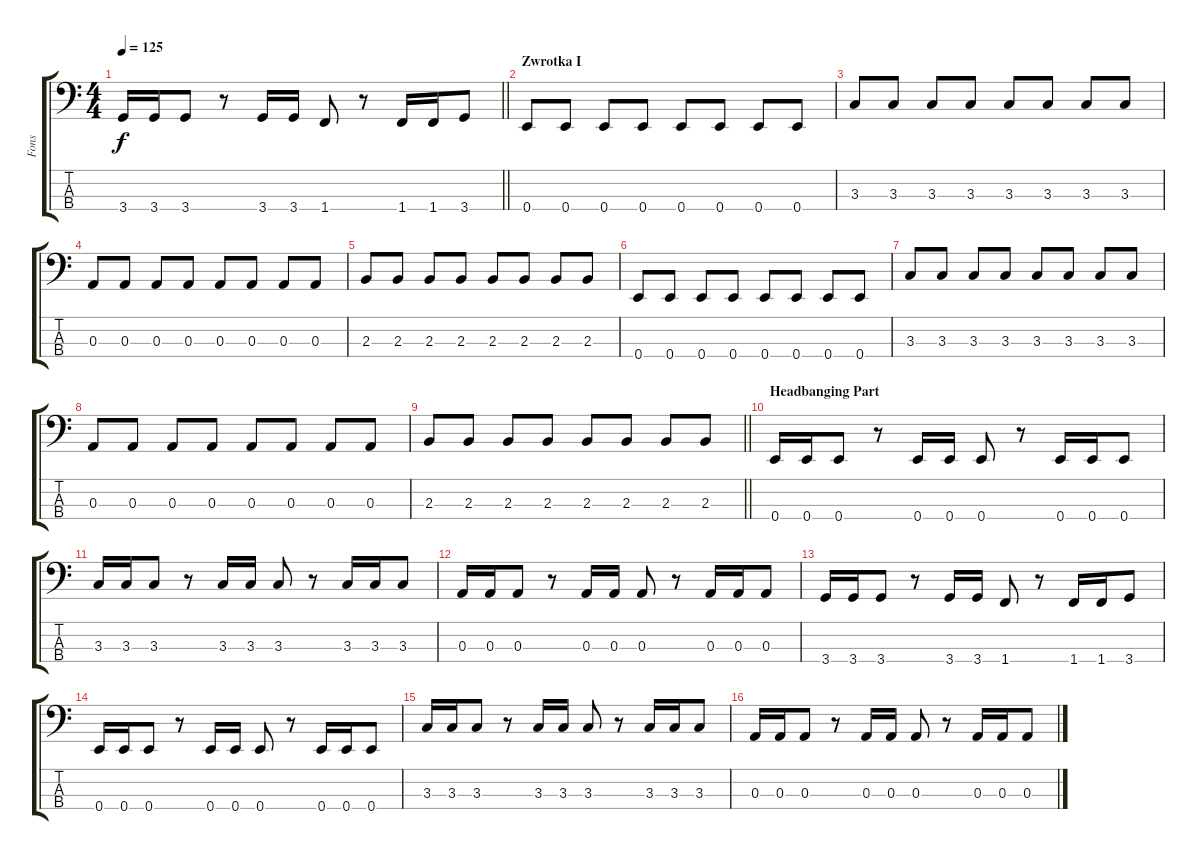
\track ("Fons" "Fons") {instrument electricbassfinger}
\staff {score tabs}
\tuning (G2 D2 A1 E1) {hide}
\ts (4 4)
\tempo 125
\clef f4
\barLineRight lightlight
\ks c
3.4.16{dy f} 3.4.16 3.4.8 r.8 3.4.16 3.4.16 1.4.8 r.8 1.4.16 1.4.16 3.4.8 |
\section ("" "Zwrotka I")
0.4.8 0.4.8 0.4.8 0.4.8 0.4.8 0.4.8 0.4.8 0.4.8 |
3.3.8 3.3.8 3.3.8 3.3.8 3.3.8 3.3.8 3.3.8 3.3.8 |
0.3.8 0.3.8 0.3.8 0.3.8 0.3.8 0.3.8 0.3.8 0.3.8 |
2.3.8 2.3.8 2.3.8 2.3.8 2.3.8 2.3.8 2.3.8 2.3.8 |
0.4.8 0.4.8 0.4.8 0.4.8 0.4.8 0.4.8 0.4.8 0.4.8 |
3.3.8 3.3.8 3.3.8 3.3.8 3.3.8 3.3.8 3.3.8 3.3.8 |
0.3.8 0.3.8 0.3.8 0.3.8 0.3.8 0.3.8 0.3.8 0.3.8 |
\barLineRight lightlight
2.3.8 2.3.8 2.3.8 2.3.8 2.3.8 2.3.8 2.3.8 2.3.8 |
\section ("" "Headbanging Part")
0.4.16 0.4.16 0.4.8 r.8 0.4.16 0.4.16 0.4.8 r.8 0.4.16 0.4.16 0.4.8 |
3.3.16 3.3.16 3.3.8 r.8 3.3.16 3.3.16 3.3.8 r.8 3.3.16 3.3.16 3.3.8 |
0.3.16 0.3.16 0.3.8 r.8 0.3.16 0.3.16 0.3.8 r.8 0.3.16 0.3.16 0.3.8 |
3.4.16 3.4.16 3.4.8 r.8 3.4.16 3.4.16 1.4.8 r.8 1.4.16 1.4.16 3.4.8 |
0.4.16 0.4.16 0.4.8 r.8 0.4.16 0.4.16 0.4.8 r.8 0.4.16 0.4.16 0.4.8 |
3.3.16 3.3.16 3.3.8 r.8 3.3.16 3.3.16 3.3.8 r.8 3.3.16 3.3.16 3.3.8 |
0.3.16 0.3.16 0.3.8 r.8 0.3.16 0.3.16 0.3.8 r.8 0.3.16 0.3.16 0.3.8
